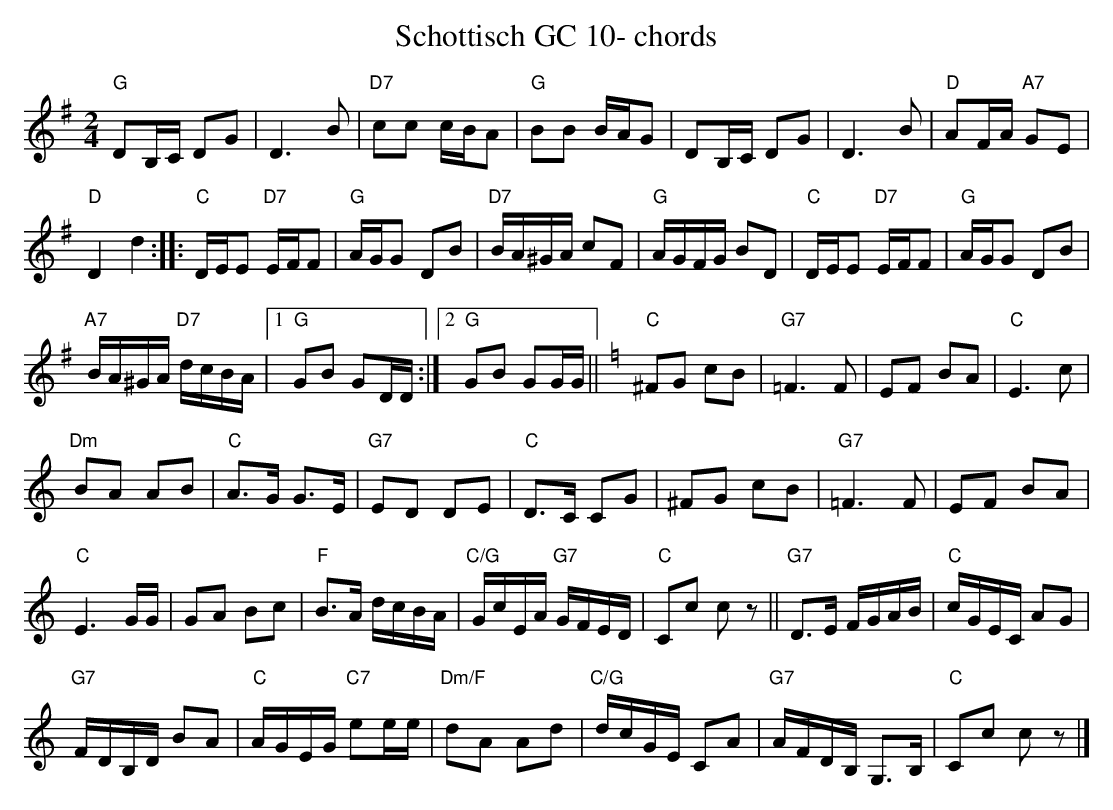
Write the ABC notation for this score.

X:1
T:Schottisch GC 10- chords
M:2/4
L:1/16
K:Gmaj%%MIDI gchordon
"G"D2B,C D2G2 | D6B2 | "D7"c2c2 cBA2 | "G"B2B2 BAG2 | D2B,C D2G2 | D6B2 | "D"A2FA "A7"G2E2 |
"D"D4d4 :: "C"DEE2 "D7"EFF2 | "G"AGG2 D2B2 | "D7"BA^GA c2F2 | "G"AGFG B2D2 | "C"DEE2 "D7"EFF2 | "G"AGG2 D2B2 |
"A7"BA^GA "D7"dcBA |1 "G"G2B2 G2DD :|2 "G"G2B2 G2GG || [K:Cmaj] "C"^F2G2 c2B2 | "G7"=F6F2 | E2F2 B2A2 | "C"E6c2 |
[L:1/8] "Dm"BA AB | "C"A>G G>E | "G7"ED DE | "C"D>C CG | ^FG cB | "G7"=F3F | EF BA |
"C"E3G/2G/2 | GA Bc | "F"B>A d/2c/2B/2A/2 | "C/G"G/2c/2E/2A/2 "G7"G/2F/2E/2D/2 | "C"Cc cz || [L:1/16] "G7"D2>E2 FGAB | "C"cGEC A2G2 |
"G7"FDB,D B2A2 | "C"AGEG "C7"e2ee | "Dm/F"d2A2 A2d2 | "C/G"dcGE C2A2 | "G7"AFDB, G,3B, | "C"C2c2 c2z2 |]
